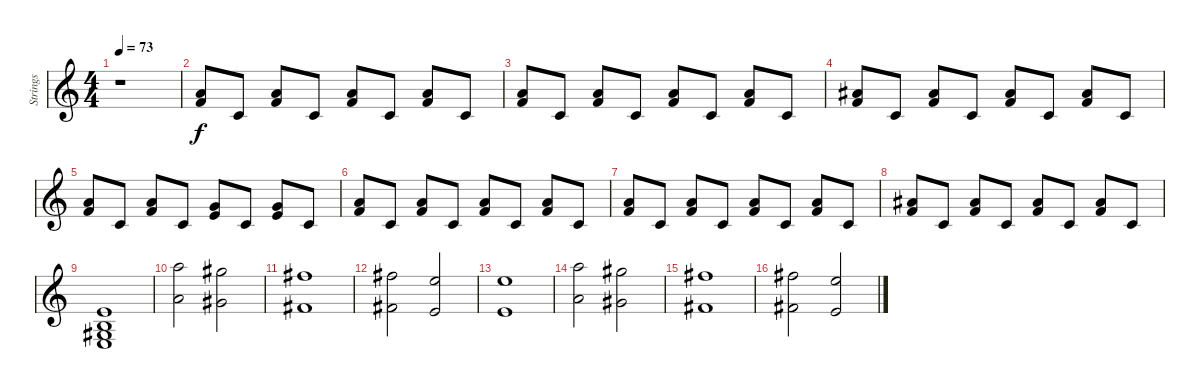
\track ("Strings" "Strings") {instrument synthstrings1}
\staff {score}
\tuning (E4 B3 G3 D3 A2 E2) {hide}
\ts (4 4)
\tempo 73
\clef g2
\ks c
r.1{dy f} |
(5.1 6.2).8 5.3.8 (5.1 6.2).8 5.3.8 (5.1 6.2).8 5.3.8 (5.1 6.2).8 5.3.8 |
(5.1 6.2).8 5.3.8 (5.1 6.2).8 5.3.8 (5.1 6.2).8 5.3.8 (5.1 6.2).8 5.3.8 |
(6.1 6.2).8 5.3.8 (6.1 6.2).8 5.3.8 (6.1 6.2).8 5.3.8 (6.1 6.2).8 5.3.8 |
(5.1 6.2).8 5.3.8 (5.1 6.2).8 5.3.8 (3.1 5.2).8 5.3.8 (3.1 5.2).8 5.3.8 |
(5.1 6.2).8 5.3.8 (5.1 6.2).8 5.3.8 (5.1 6.2).8 5.3.8 (5.1 6.2).8 5.3.8 |
(5.1 6.2).8 5.3.8 (5.1 6.2).8 5.3.8 (5.1 6.2).8 5.3.8 (5.1 6.2).8 5.3.8 |
(6.1 6.2).8 5.3.8 (6.1 6.2).8 5.3.8 (6.1 6.2).8 5.3.8 (6.1 6.2).8 5.3.8 |
(0.1 0.2 6.4 7.5).1 |
(17.1 14.3).2 (16.1 18.4).2 |
(14.1 16.4).1 |
(14.1 16.4).2 (12.1 14.4).2 |
(12.1 14.4).1 |
(17.1 14.3).2 (16.1 18.4).2 |
(14.1 16.4).1 |
(14.1 16.4).2 (12.1 14.4).2
